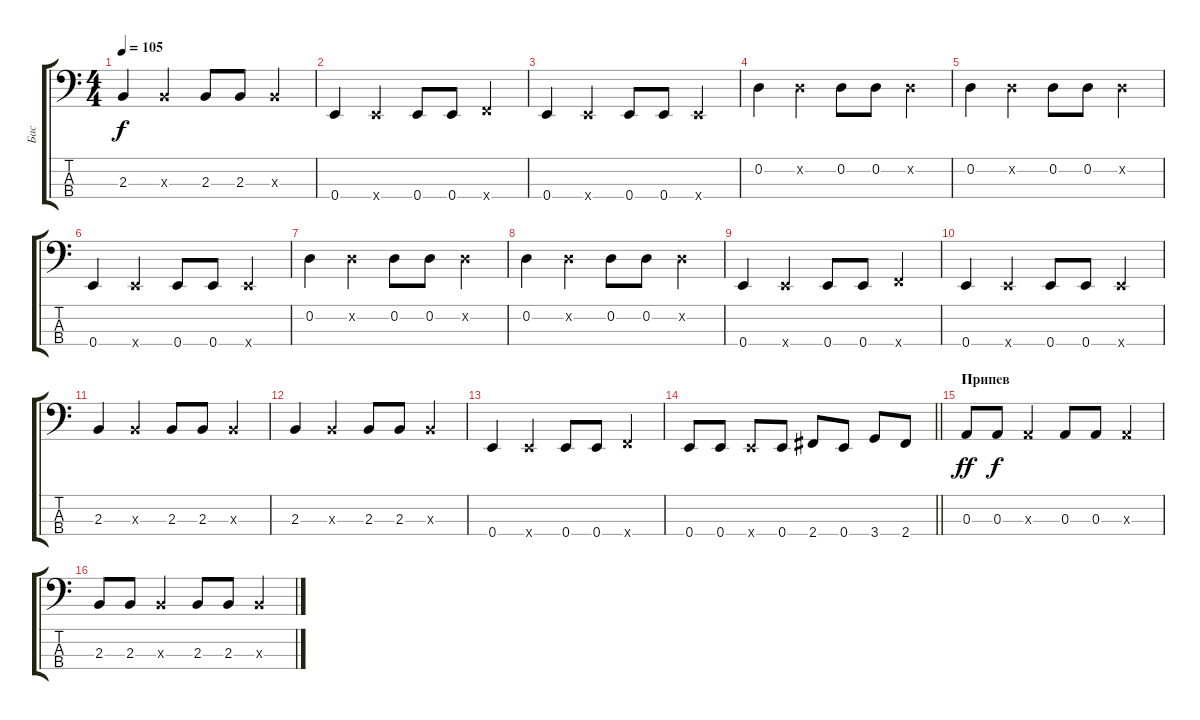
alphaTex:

\track ("Бас" "Бас") {instrument electricbassfinger}
\staff {score tabs}
\tuning (G2 D2 A1 E1) {hide}
\ts (4 4)
\tempo 105
\clef f4
\ks c
2.3.4{dy f} 2.3{x}.4 2.3.8 2.3.8 2.3{x}.4 |
0.4.4 0.4{x}.4 0.4.8 0.4.8 1.4{x}.4 |
0.4.4 0.4{x}.4 0.4.8 0.4.8 0.4{x}.4 |
0.2.4 0.2{x}.4 0.2.8 0.2.8 0.2{x}.4 |
0.2.4 0.2{x}.4 0.2.8 0.2.8 0.2{x}.4 |
0.4.4 0.4{x}.4 0.4.8 0.4.8 0.4{x}.4 |
0.2.4 0.2{x}.4 0.2.8 0.2.8 0.2{x}.4 |
0.2.4 0.2{x}.4 0.2.8 0.2.8 0.2{x}.4 |
0.4.4 0.4{x}.4 0.4.8 0.4.8 1.4{x}.4 |
0.4.4 0.4{x}.4 0.4.8 0.4.8 0.4{x}.4 |
2.3.4 2.3{x}.4 2.3.8 2.3.8 2.3{x}.4 |
2.3.4 2.3{x}.4 2.3.8 2.3.8 2.3{x}.4 |
0.4.4 0.4{x}.4 0.4.8 0.4.8 1.4{x}.4 |
\barLineRight lightlight
0.4.8 0.4.8 0.4{x}.8 0.4.8 2.4.8 0.4.8 3.4.8 2.4.8 |
\section ("" "Припев")
0.3.8{dy ff} 0.3.8{dy f} 0.3{x}.4 0.3.8 0.3.8 0.3{x}.4 |
2.3.8 2.3.8 2.3{x}.4 2.3.8 2.3.8 2.3{x}.4
